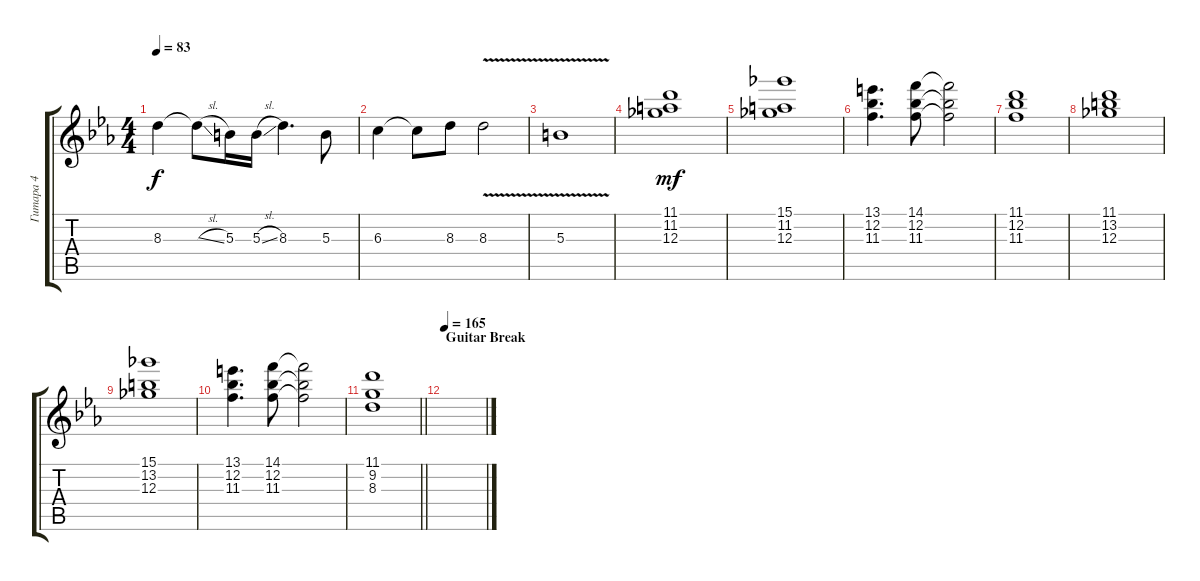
\track ("Гитара 4" "Гитара 4") {instrument distortionguitar}
\staff {score tabs}
\tuning (Eb4 Bb3 Gb3 Db3 Ab2 Db2) {hide}
\ts (4 4)
\tempo 83
\clef g2
\ks cminor
8.3.4{dy f} 8.3{sl t}.8 5.3.16 5.3{sl}.16 8.3.4{d} 5.3.8 |
6.3.4 6.3{t}.8 8.3.8 8.3{v}.2 |
5.3{v}.1 |
(11.1 11.2 12.3).1{dy mf instrument choiraahs} |
(15.1 11.2 12.3).1 |
(13.1 12.2 11.3).4{d} (14.1 12.2 11.3).8 (14.1{t} 12.2{t} 11.3{t}).2 |
(11.1 12.2 11.3).1 |
(11.1 13.2 12.3).1 |
(15.1 13.2 12.3).1 |
(13.1 12.2 11.3).4{d} (14.1 12.2 11.3).8 (14.1{t} 12.2{t} 11.3{t}).2 |
\barLineRight lightlight
(11.1 9.2 8.3).1 |
\section ("" "Guitar Break")
\tempo 165
